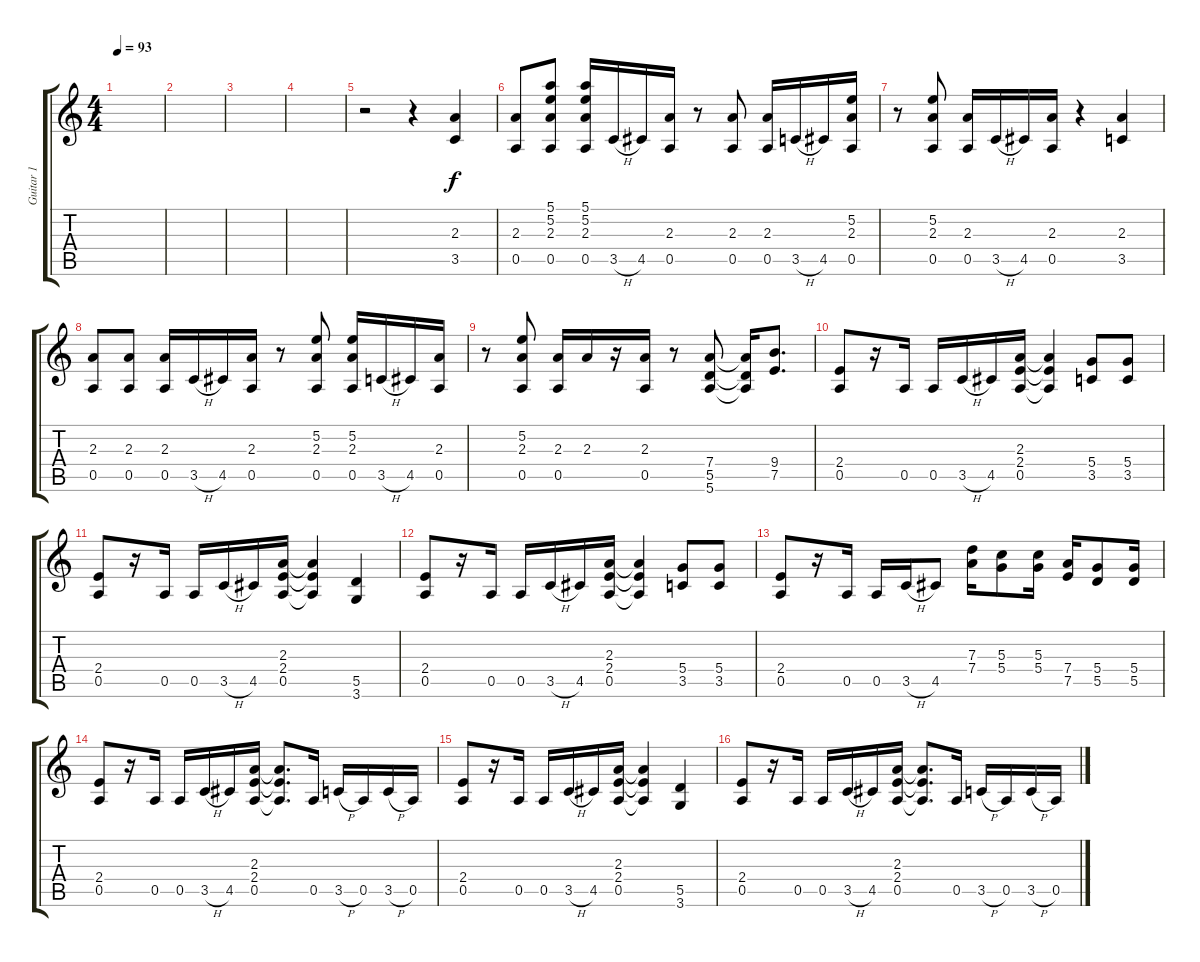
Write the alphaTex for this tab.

\track ("Guitar 1" "Guitar 1") {instrument overdrivenguitar}
\staff {score tabs}
\tuning (E4 B3 G3 D3 A2 E2) {hide}
\ts (4 4)
\tempo 93
\clef g2
\ks c
|
|
|
|
r.2 r.4 (2.3 3.5).4 |
(2.3 0.5).8 (5.1 5.2 2.3 0.5).8 (5.1 5.2 2.3 0.5).16 3.5{h}.16 4.5.16 (2.3 0.5).16 r.8 (2.3 0.5).8 (2.3 0.5).16 3.5{h}.16 4.5.16 (5.2 2.3 0.5).16 |
r.8 (5.2 2.3 0.5).8 (2.3 0.5).16 3.5{h}.16 4.5.16 (2.3 0.5).16 r.4 (2.3 3.5).4 |
(2.3 0.5).8 (2.3 0.5).8 (2.3 0.5).16 3.5{h}.16 4.5.16 (2.3 0.5).16 r.8 (5.2 2.3 0.5).8 (5.2 2.3 0.5).16 3.5{h}.16 4.5.16 (2.3 0.5).16 |
r.8 (5.2 2.3 0.5).8 (2.3 0.5).16 2.3.16 r.16 (2.3 0.5).16 r.8 (7.4 5.5 5.6).8 (7.4{t} 5.5{t} 5.6{t}).16 (9.4 7.5).8{d} |
(2.4 0.5).8{volume 8} r.16 0.5.16 0.5.16 3.5{h}.16 4.5.16 (2.3 2.4 0.5).16 (2.3{t} 2.4{t} 0.5{t}).4 (5.4 3.5).8 (5.4 3.5).8 |
(2.4 0.5).8 r.16 0.5.16 0.5.16 3.5{h}.16 4.5.16 (2.3 2.4 0.5).16 (2.3{t} 2.4{t} 0.5{t}).4 (5.5 3.6).4 |
(2.4 0.5).8 r.16 0.5.16 0.5.16 3.5{h}.16 4.5.16 (2.3 2.4 0.5).16 (2.3{t} 2.4{t} 0.5{t}).4 (5.4 3.5).8 (5.4 3.5).8 |
(2.4 0.5).8 r.16 0.5.16 0.5.16 3.5{h}.16 4.5.8 (7.3 7.4).16 (5.3 5.4).8 (5.3 5.4).16 (7.4 7.5).16 (5.4 5.5).8 (5.4 5.5).16 |
(2.4 0.5).8{volume 16} r.16 0.5.16 0.5.16 3.5{h}.16 4.5.16 (2.3 2.4 0.5).16 (2.3{t} 2.4{t} 0.5{t}).8{d} 0.5.16 3.5{h}.16 0.5.16 3.5{h}.16 0.5.16 |
(2.4 0.5).8 r.16 0.5.16 0.5.16 3.5{h}.16 4.5.16 (2.3 2.4 0.5).16 (2.3{t} 2.4{t} 0.5{t}).4 (5.5 3.6).4 |
(2.4 0.5).8 r.16 0.5.16 0.5.16 3.5{h}.16 4.5.16 (2.3 2.4 0.5).16 (2.3{t} 2.4{t} 0.5{t}).8{d} 0.5.16 3.5{h}.16 0.5.16 3.5{h}.16 0.5.16
